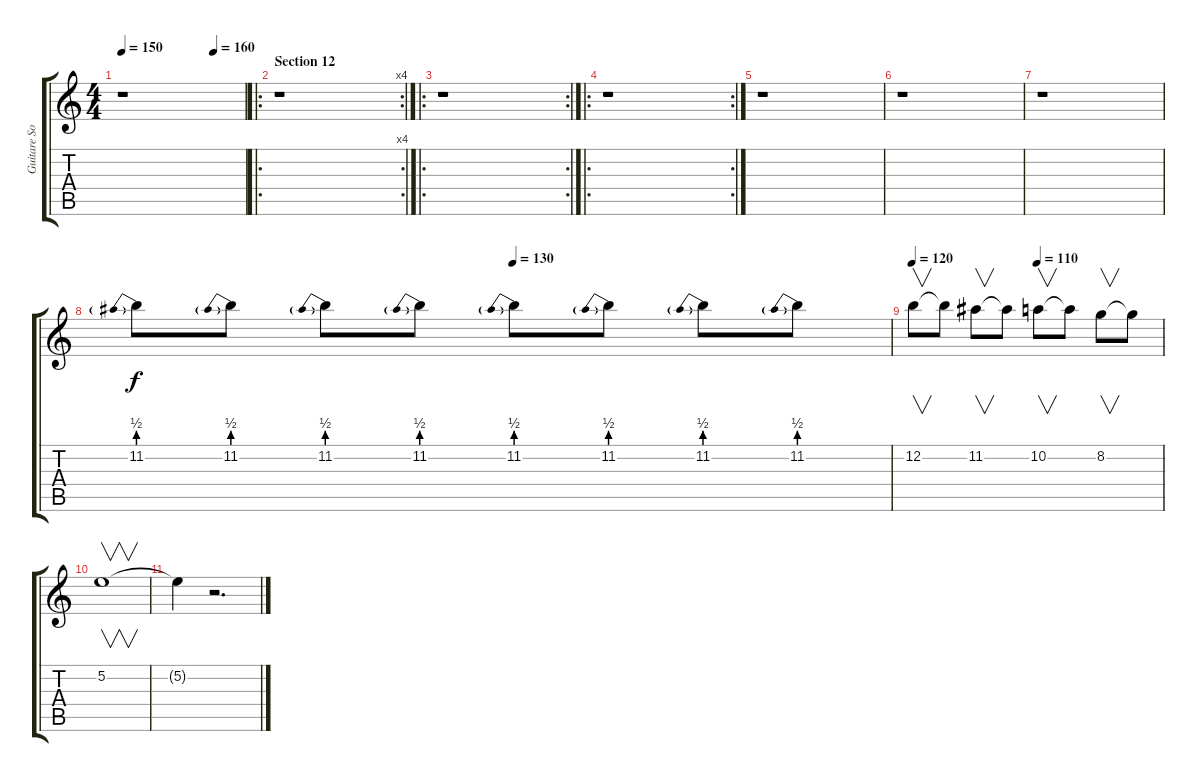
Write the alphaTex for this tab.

\track ("Guitare Solo" "Guitare So") {instrument acousticguitarnylon}
\staff {score tabs}
\tuning (E4 B3 G3 D3 A2 E2) {hide}
\ts (4 4)
\tempo 150
\tempo (160 0.75)
\clef g2
\ks c
r.1{dy f} |
\ro
\rc 4
\section ("" "Section 12")
r.1 |
\ro
\rc 2
r.1 |
\ro
\rc 2
r.1 |
r.1 |
r.1 |
r.1 |
\tempo (130 0.5)
11.2{be (prebend 0 2 60 2)}.8 11.2{be (prebend 0 2 60 2)}.8 11.2{be (prebend 0 2 60 2)}.8 11.2{be (prebend 0 2 60 2)}.8 11.2{be (prebend 0 2 60 2)}.8 11.2{be (prebend 0 2 60 2)}.8 11.2{be (prebend 0 2 60 2)}.8 11.2{be (prebend 0 2 60 2)}.8 |
\tempo 120
\tempo (110 0.5)
12.2.8{v} 12.2{t}.8 11.2.8{v} 11.2{t}.8 10.2.8{v} 10.2{t}.8 8.2.8{v} 8.2{t}.8 |
5.2.1{v} |
5.2{t}.4 r.2{d}
